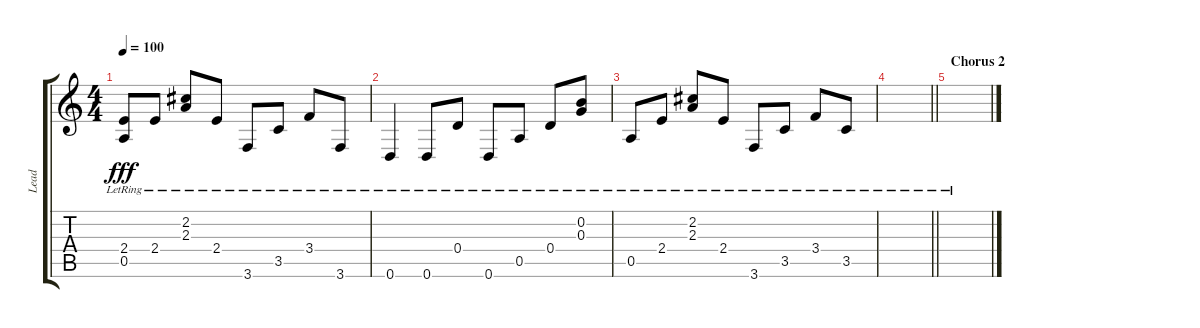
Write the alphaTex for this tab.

\track ("Lead" "Lead") {instrument electricguitarclean}
\staff {score tabs}
\tuning (E4 B3 G3 D3 A2 D2) {hide}
\ts (4 4)
\tempo 100
\clef g2
\ks c
(2.4{lr} 0.5{lr}).8{dy fff} 2.4{lr}.8 (2.2{lr} 2.3{lr}).8 2.4{lr}.8 3.6{lr}.8 3.5{lr}.8 3.4{lr}.8 3.6{lr}.8 |
0.6{lr}.4 0.6{lr}.8 0.4{lr}.8 0.6{lr}.8 0.5{lr}.8 0.4{lr}.8 (0.2{lr} 0.3{lr}).8 |
0.5{lr}.8 2.4{lr}.8 (2.2{lr} 2.3{lr}).8 2.4{lr}.8 3.6{lr}.8 3.5{lr}.8 3.4{lr}.8 3.5{lr}.8 |
\barLineRight lightlight
|
\section ("" "Chorus 2")
